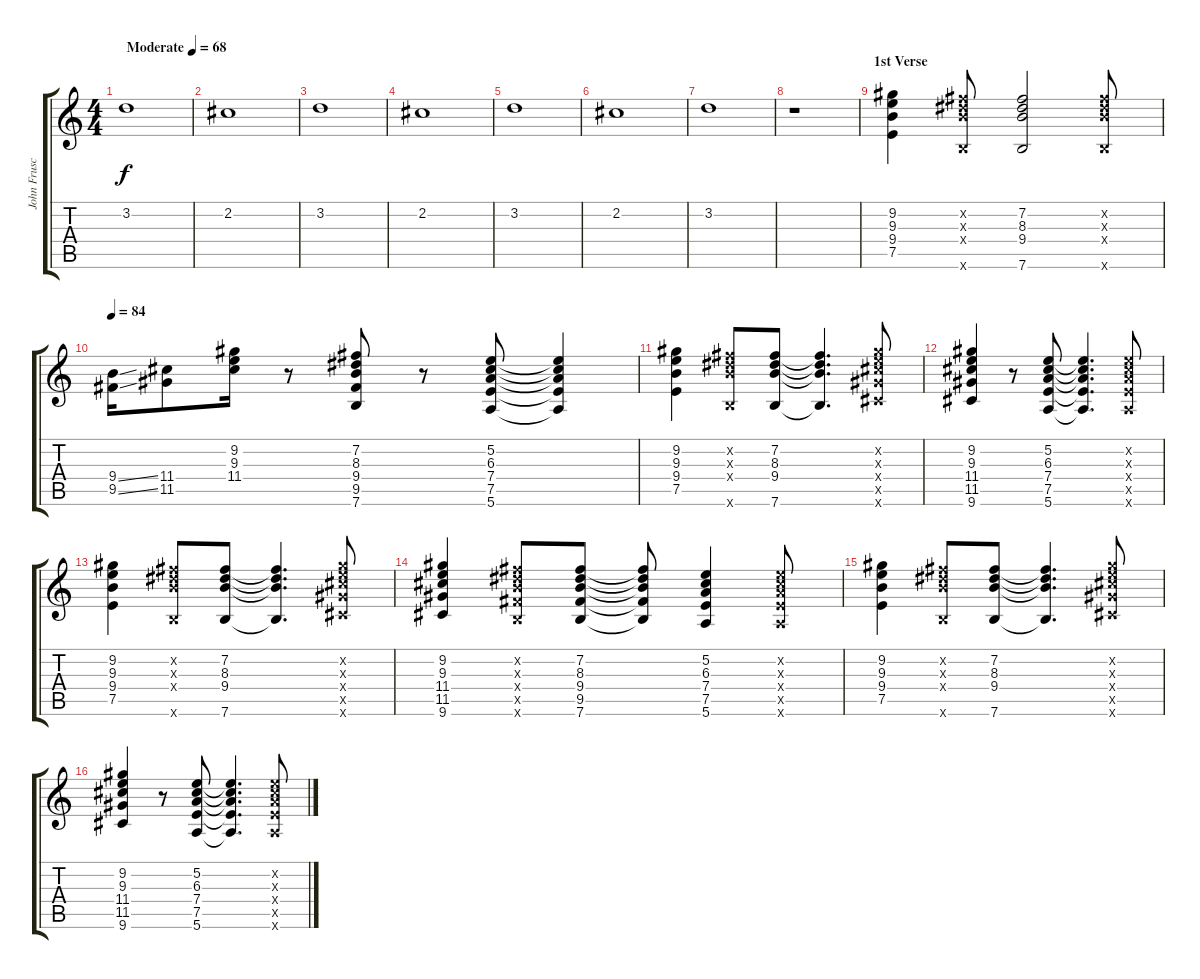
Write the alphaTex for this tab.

\track ("John Frusciante" "John Frusc") {instrument electricguitarclean}
\staff {score tabs}
\tuning (E4 B3 G3 D3 A2 E2) {hide}
\ts (4 4)
\tempo (68 "Moderate")
\clef g2
\ks c
3.2.1{dy f instrument electricguitarclean} |
2.2.1 |
3.2.1 |
2.2.1 |
3.2.1 |
2.2.1 |
3.2.1 |
r.1 |
\section ("" "1st Verse")
(9.2 9.3 9.4 7.5).4 (7.2{x} 8.3{x} 9.4{x} 7.6{x}).8 (7.2 8.3 9.4 7.6).2 (7.2{x} 8.3{x} 9.4{x} 7.6{x}).8 |
\tempo 84
(9.4{ss} 9.5{ss}).16 (11.4 11.5).8 (9.2 9.3 11.4).16 r.8 (7.2 8.3 9.4 9.5 7.6).8 r.8 (5.2 6.3 7.4 7.5 5.6).8 (5.2{t} 6.3{t} 7.4{t} 7.5{t} 5.6{t}).4 |
(9.2 9.3 9.4 7.5).4 (7.2{x} 8.3{x} 9.4{x} 7.6{x}).8 (7.2 8.3 9.4 7.6).8 (7.2{t} 8.3{t} 9.4{t} 7.6{t}).4{d} (9.2{x} 9.3{x} 11.4{x} 11.5{x} 9.6{x}).8 |
(9.2 9.3 11.4 11.5 9.6).4 r.8 (5.2 6.3 7.4 7.5 5.6).8 (5.2{t} 6.3{t} 7.4{t} 7.5{t} 5.6{t}).4{d} (5.2{x} 6.3{x} 7.4{x} 7.5{x} 5.6{x}).8 |
(9.2 9.3 9.4 7.5).4 (7.2{x} 8.3{x} 9.4{x} 7.6{x}).8 (7.2 8.3 9.4 7.6).8 (7.2{t} 8.3{t} 9.4{t} 7.6{t}).4{d} (9.2{x} 9.3{x} 11.4{x} 11.5{x} 9.6{x}).8 |
(9.2 9.3 11.4 11.5 9.6).4 (7.2{x} 8.3{x} 9.4{x} 9.5{x} 7.6{x}).8 (7.2 8.3 9.4 9.5 7.6).8 (7.2{t} 8.3{t} 9.4{t} 9.5{t} 7.6{t}).8 (5.2 6.3 7.4 7.5 5.6).4 (5.2{x} 6.3{x} 7.4{x} 7.5{x} 5.6{x}).8 |
(9.2 9.3 9.4 7.5).4 (7.2{x} 8.3{x} 9.4{x} 7.6{x}).8 (7.2 8.3 9.4 7.6).8 (7.2{t} 8.3{t} 9.4{t} 7.6{t}).4{d} (9.2{x} 9.3{x} 11.4{x} 11.5{x} 9.6{x}).8 |
(9.2 9.3 11.4 11.5 9.6).4 r.8 (5.2 6.3 7.4 7.5 5.6).8 (5.2{t} 6.3{t} 7.4{t} 7.5{t} 5.6{t}).4{d} (5.2{x} 6.3{x} 7.4{x} 7.5{x} 5.6{x}).8
